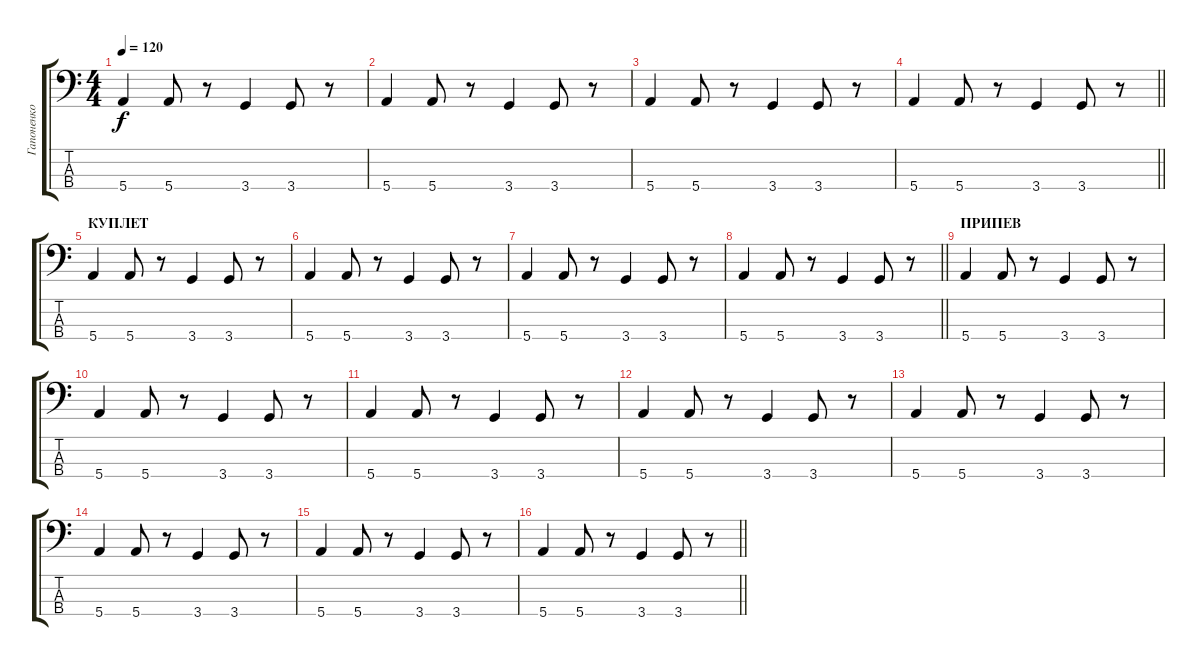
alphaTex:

\track ("Гапоненко Андрей" "Гапоненко ") {instrument electricbassfinger}
\staff {score tabs}
\tuning (G2 D2 A1 E1) {hide}
\ts (4 4)
\tempo 120
\clef f4
\ks c
5.4.4{dy f} 5.4.8 r.8 3.4.4 3.4.8 r.8 |
5.4.4 5.4.8 r.8 3.4.4 3.4.8 r.8 |
5.4.4 5.4.8 r.8 3.4.4 3.4.8 r.8 |
\barLineRight lightlight
5.4.4 5.4.8 r.8 3.4.4 3.4.8 r.8 |
\section ("" "КУПЛЕТ")
5.4.4 5.4.8 r.8 3.4.4 3.4.8 r.8 |
5.4.4 5.4.8 r.8 3.4.4 3.4.8 r.8 |
5.4.4 5.4.8 r.8 3.4.4 3.4.8 r.8 |
\barLineRight lightlight
5.4.4 5.4.8 r.8 3.4.4 3.4.8 r.8 |
\section ("" "ПРИПЕВ")
5.4.4 5.4.8 r.8 3.4.4 3.4.8 r.8 |
5.4.4 5.4.8 r.8 3.4.4 3.4.8 r.8 |
5.4.4 5.4.8 r.8 3.4.4 3.4.8 r.8 |
5.4.4 5.4.8 r.8 3.4.4 3.4.8 r.8 |
5.4.4 5.4.8 r.8 3.4.4 3.4.8 r.8 |
5.4.4 5.4.8 r.8 3.4.4 3.4.8 r.8 |
5.4.4 5.4.8 r.8 3.4.4 3.4.8 r.8 |
\barLineRight lightlight
5.4.4 5.4.8 r.8 3.4.4 3.4.8 r.8
